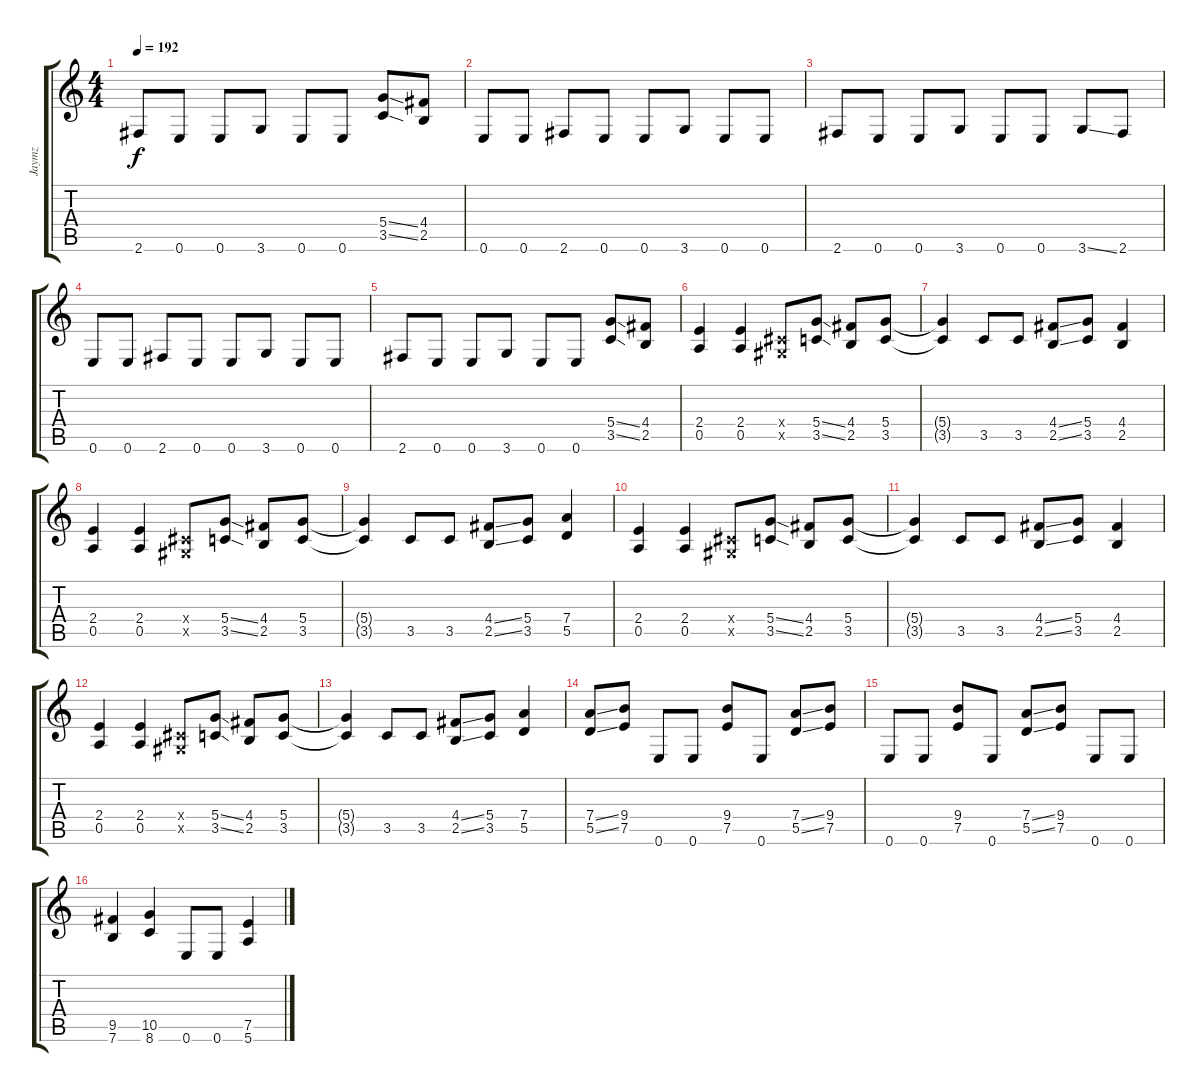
\track ("Jaymz" "Jaymz") {instrument distortionguitar}
\staff {score tabs}
\tuning (E4 B3 G3 D3 A2 E2) {hide}
\ts (4 4)
\tempo 192
\clef g2
\ks c
2.6.8{dy f} 0.6.8 0.6.8 3.6.8 0.6.8 0.6.8 (5.4{ss} 3.5{ss}).8 (4.4 2.5).8 |
0.6.8 0.6.8 2.6.8 0.6.8 0.6.8 3.6.8 0.6.8 0.6.8 |
2.6.8 0.6.8 0.6.8 3.6.8 0.6.8 0.6.8 3.6{ss}.8 2.6.8 |
0.6.8 0.6.8 2.6.8 0.6.8 0.6.8 3.6.8 0.6.8 0.6.8 |
2.6.8 0.6.8 0.6.8 3.6.8 0.6.8 0.6.8 (5.4{ss} 3.5{ss}).8 (4.4 2.5).8 |
(2.4 0.5).4 (2.4 0.5).4 (-1.4{x} -1.5{x}).8 (5.4{ss} 3.5{ss}).8 (4.4 2.5).8 (5.4 3.5).8 |
(5.4{t} 3.5{t}).4 3.5.8 3.5.8 (4.4{ss} 2.5{ss}).8 (5.4 3.5).8 (4.4 2.5).4 |
(2.4 0.5).4 (2.4 0.5).4 (-1.4{x} -1.5{x}).8 (5.4{ss} 3.5{ss}).8 (4.4 2.5).8 (5.4 3.5).8 |
(5.4{t} 3.5{t}).4 3.5.8 3.5.8 (4.4{ss} 2.5{ss}).8 (5.4 3.5).8 (7.4 5.5).4 |
(2.4 0.5).4 (2.4 0.5).4 (-1.4{x} -1.5{x}).8 (5.4{ss} 3.5{ss}).8 (4.4 2.5).8 (5.4 3.5).8 |
(5.4{t} 3.5{t}).4 3.5.8 3.5.8 (4.4{ss} 2.5{ss}).8 (5.4 3.5).8 (4.4 2.5).4 |
(2.4 0.5).4 (2.4 0.5).4 (-1.4{x} -1.5{x}).8 (5.4{ss} 3.5{ss}).8 (4.4 2.5).8 (5.4 3.5).8 |
(5.4{t} 3.5{t}).4 3.5.8 3.5.8 (4.4{ss} 2.5{ss}).8 (5.4 3.5).8 (7.4 5.5).4 |
(7.4{ss} 5.5{ss}).8 (9.4 7.5).8 0.6.8 0.6.8 (9.4 7.5).8 0.6.8 (7.4{ss} 5.5{ss}).8 (9.4 7.5).8 |
0.6.8 0.6.8 (9.4 7.5).8 0.6.8 (7.4{ss} 5.5{ss}).8 (9.4 7.5).8 0.6.8 0.6.8 |
(9.5 7.6).4 (10.5 8.6).4 0.6.8 0.6.8 (7.5 5.6).4
